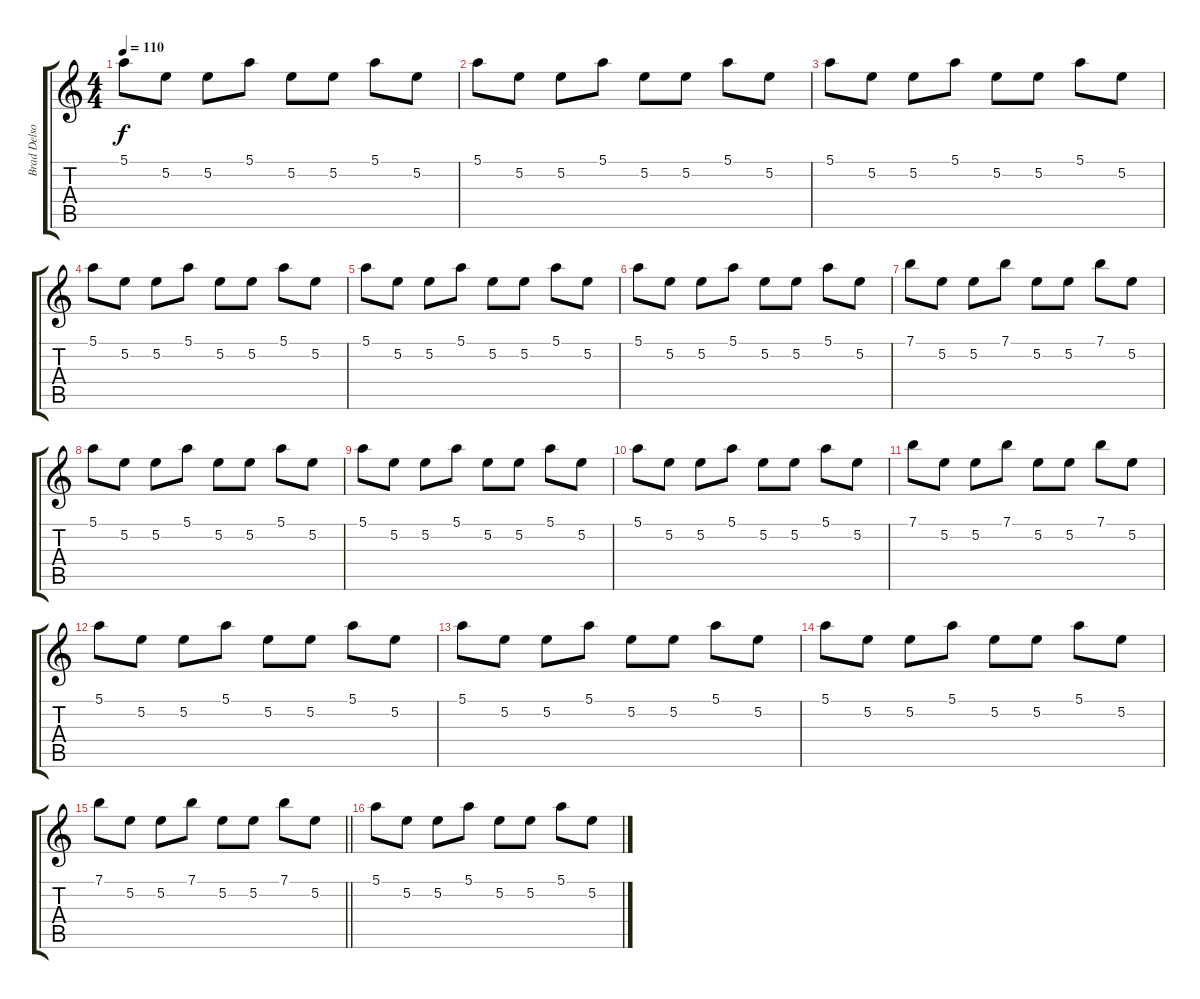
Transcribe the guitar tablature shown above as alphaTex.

\track ("Brad Delson [Gtr.2]" "Brad Delso") {instrument distortionguitar}
\staff {score tabs}
\tuning (E4 B3 G3 D3 A2 D2) {hide}
\ts (4 4)
\tempo 110
\clef g2
\ks c
5.1.8{dy f} 5.2.8 5.2.8 5.1.8 5.2.8 5.2.8 5.1.8 5.2.8 |
5.1.8 5.2.8 5.2.8 5.1.8 5.2.8 5.2.8 5.1.8 5.2.8 |
5.1.8 5.2.8 5.2.8 5.1.8 5.2.8 5.2.8 5.1.8 5.2.8 |
5.1.8 5.2.8 5.2.8 5.1.8 5.2.8 5.2.8 5.1.8 5.2.8 |
5.1.8 5.2.8 5.2.8 5.1.8 5.2.8 5.2.8 5.1.8 5.2.8 |
5.1.8 5.2.8 5.2.8 5.1.8 5.2.8 5.2.8 5.1.8 5.2.8 |
7.1.8 5.2.8 5.2.8 7.1.8 5.2.8 5.2.8 7.1.8 5.2.8 |
5.1.8 5.2.8 5.2.8 5.1.8 5.2.8 5.2.8 5.1.8 5.2.8 |
5.1.8 5.2.8 5.2.8 5.1.8 5.2.8 5.2.8 5.1.8 5.2.8 |
5.1.8 5.2.8 5.2.8 5.1.8 5.2.8 5.2.8 5.1.8 5.2.8 |
7.1.8 5.2.8 5.2.8 7.1.8 5.2.8 5.2.8 7.1.8 5.2.8 |
5.1.8 5.2.8 5.2.8 5.1.8 5.2.8 5.2.8 5.1.8 5.2.8 |
5.1.8 5.2.8 5.2.8 5.1.8 5.2.8 5.2.8 5.1.8 5.2.8 |
5.1.8 5.2.8 5.2.8 5.1.8 5.2.8 5.2.8 5.1.8 5.2.8 |
\barLineRight lightlight
7.1.8 5.2.8 5.2.8 7.1.8 5.2.8 5.2.8 7.1.8 5.2.8 |
5.1.8 5.2.8 5.2.8 5.1.8 5.2.8 5.2.8 5.1.8 5.2.8
